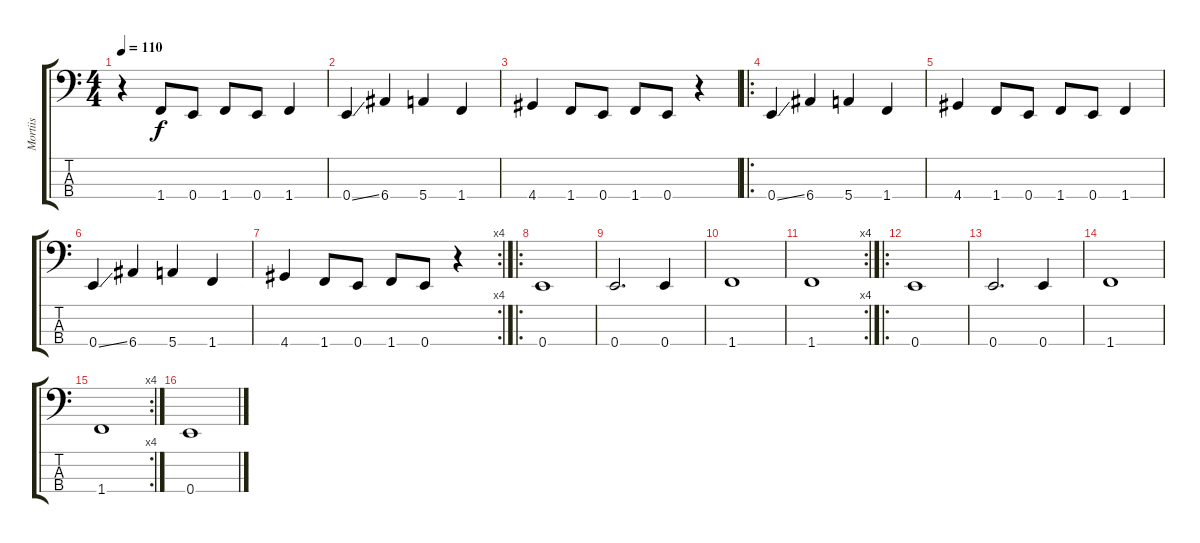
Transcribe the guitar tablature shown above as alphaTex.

\track ("Mortiis" "Mortiis") {instrument electricbassfinger}
\staff {score tabs}
\tuning (G2 D2 A1 E1) {hide}
\ts (4 4)
\tempo 110
\clef f4
\ks c
r.4{dy f} 1.4.8 0.4.8 1.4.8 0.4.8 1.4.4 |
0.4{ss}.4 6.4.4 5.4.4 1.4.4 |
4.4.4 1.4.8 0.4.8 1.4.8 0.4.8 r.4 |
\ro
0.4{ss}.4 6.4.4 5.4.4 1.4.4 |
4.4.4 1.4.8 0.4.8 1.4.8 0.4.8 1.4.4 |
0.4{ss}.4 6.4.4 5.4.4 1.4.4 |
\rc 4
4.4.4 1.4.8 0.4.8 1.4.8 0.4.8 r.4 |
\ro
0.4.1 |
0.4.2{d} 0.4.4 |
1.4.1 |
\rc 4
1.4.1 |
\ro
0.4.1 |
0.4.2{d} 0.4.4 |
1.4.1 |
\rc 4
1.4.1 |
0.4.1
